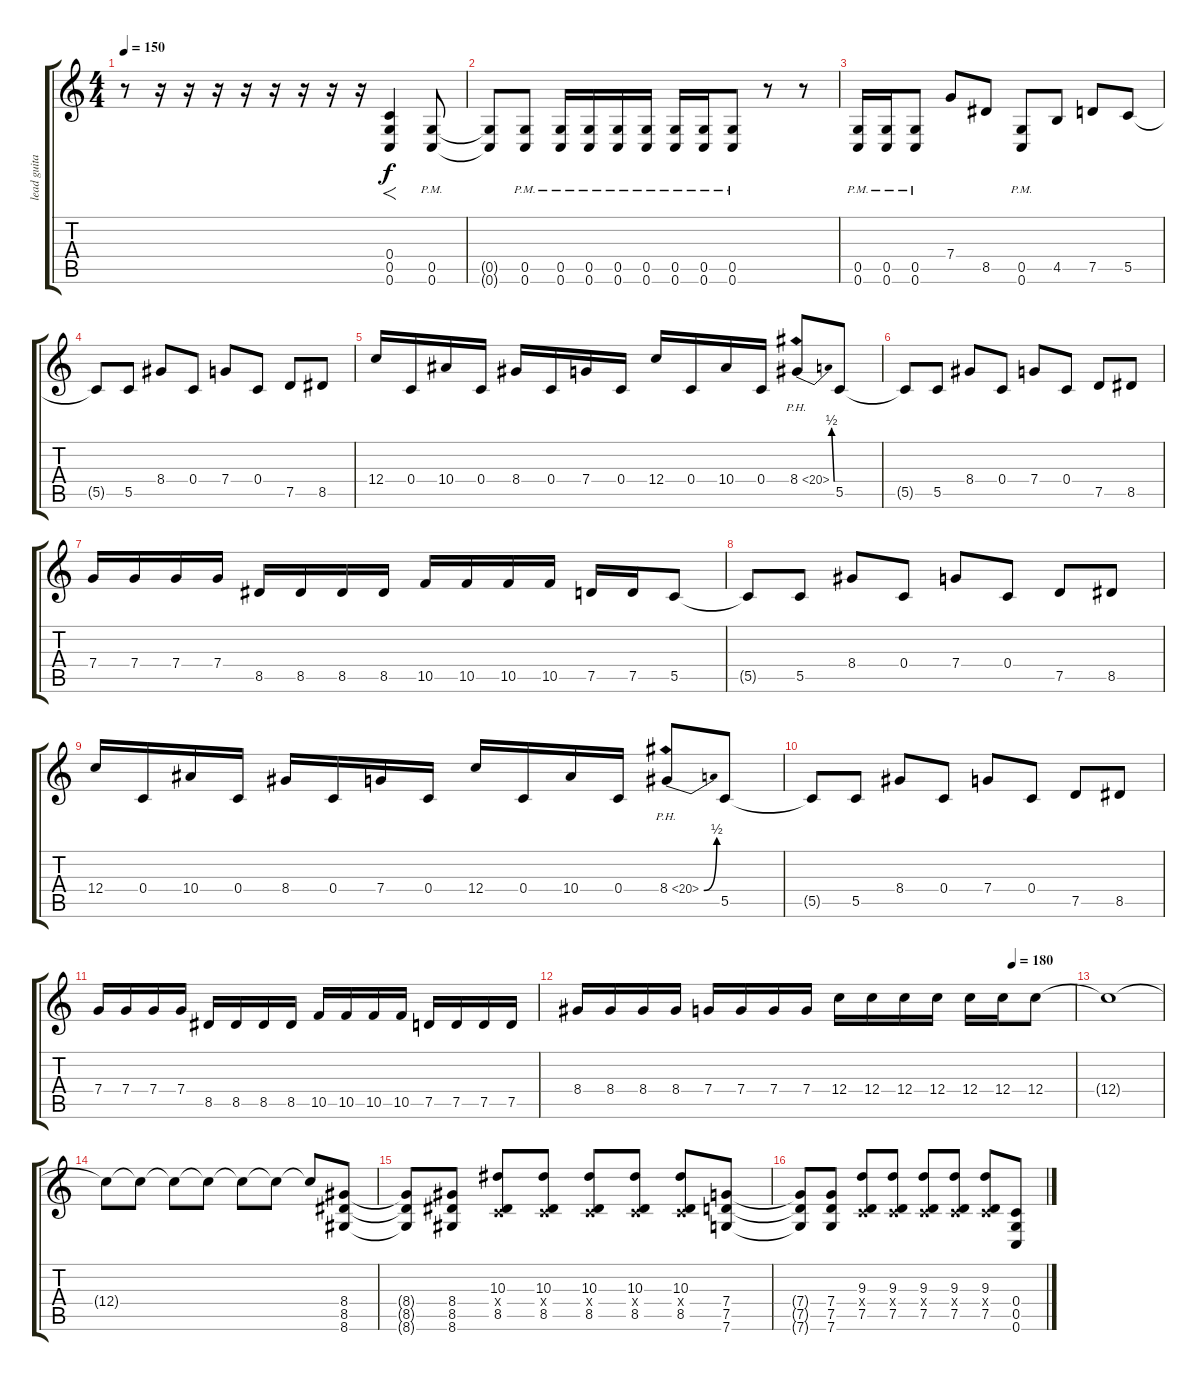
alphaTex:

\track ("lead guitar" "lead guita") {instrument distortionguitar}
\staff {score tabs}
\tuning (D4 A3 F3 C3 G2 C2) {hide}
\ts (4 4)
\tempo 150
\clef g2
\ks c
r.8{dy f} r.16 r.16 r.16 r.16 r.16 r.16 r.16 r.16 (0.4 0.5 0.6).4{f} (0.5{pm} 0.6{pm}).8 |
(0.5{t} 0.6{t}).8 (0.5{pm} 0.6{pm}).8 (0.5{pm} 0.6{pm}).16 (0.5{pm} 0.6{pm}).16 (0.5{pm} 0.6{pm}).16 (0.5{pm} 0.6{pm}).16 (0.5{pm} 0.6{pm}).16 (0.5{pm} 0.6{pm}).16 (0.5{pm} 0.6{pm}).8 r.8 r.8 |
(0.5{pm} 0.6{pm}).16 (0.5{pm} 0.6{pm}).16 (0.5{pm} 0.6{pm}).8 7.4.8 8.5.8 (0.5{pm} 0.6{pm}).8 4.5.8 7.5.8 5.5.8 |
5.5{t}.8 5.5.8 8.4.8 0.4.8 7.4.8 0.4.8 7.5.8 8.5.8 |
12.4.16 0.4.16 10.4.16 0.4.16 8.4.16 0.4.16 7.4.16 0.4.16 12.4.16 0.4.16 10.4.16 0.4.16 8.4{be (bend 0 0 60 2) ph 12}.8{instrument guitarharmonics} 5.5.8{instrument distortionguitar} |
5.5{t}.8 5.5.8 8.4.8 0.4.8 7.4.8 0.4.8 7.5.8 8.5.8 |
7.4.16 7.4.16 7.4.16 7.4.16 8.5.16 8.5.16 8.5.16 8.5.16 10.5.16 10.5.16 10.5.16 10.5.16 7.5.16 7.5.16 5.5.8 |
5.5{t}.8 5.5.8 8.4.8 0.4.8 7.4.8 0.4.8 7.5.8 8.5.8 |
12.4.16 0.4.16 10.4.16 0.4.16 8.4.16 0.4.16 7.4.16 0.4.16 12.4.16 0.4.16 10.4.16 0.4.16 8.4{be (bend 0 0 60 2) ph 12}.8{instrument guitarharmonics} 5.5.8{instrument distortionguitar} |
5.5{t}.8 5.5.8 8.4.8 0.4.8 7.4.8 0.4.8 7.5.8 8.5.8 |
7.4.16 7.4.16 7.4.16 7.4.16 8.5.16 8.5.16 8.5.16 8.5.16 10.5.16 10.5.16 10.5.16 10.5.16 7.5.16 7.5.16 7.5.16 7.5.16 |
\tempo (180 0.875)
8.4.16 8.4.16 8.4.16 8.4.16 7.4.16 7.4.16 7.4.16 7.4.16 12.4.16 12.4.16 12.4.16 12.4.16 12.4.16 12.4.16 12.4.8 |
12.4{t}.1 |
12.4{t}.8 12.4{t}.8 12.4{t}.8 12.4{t}.8 12.4{t}.8 12.4{t}.8 12.4{t}.8 (8.4 8.5 8.6).8 |
(8.4{t} 8.5{t} 8.6{t}).8 (8.4 8.5 8.6).8 (10.3 0.4{x} 8.5).8 (10.3 0.4{x} 8.5).8 (10.3 0.4{x} 8.5).8 (10.3 0.4{x} 8.5).8 (10.3 0.4{x} 8.5).8 (7.4 7.5 7.6).8 |
(7.4{t} 7.5{t} 7.6{t}).8 (7.4 7.5 7.6).8 (9.3 0.4{x} 7.5).8 (9.3 0.4{x} 7.5).8 (9.3 0.4{x} 7.5).8 (9.3 0.4{x} 7.5).8 (9.3 0.4{x} 7.5).8 (0.4 0.5 0.6).8
